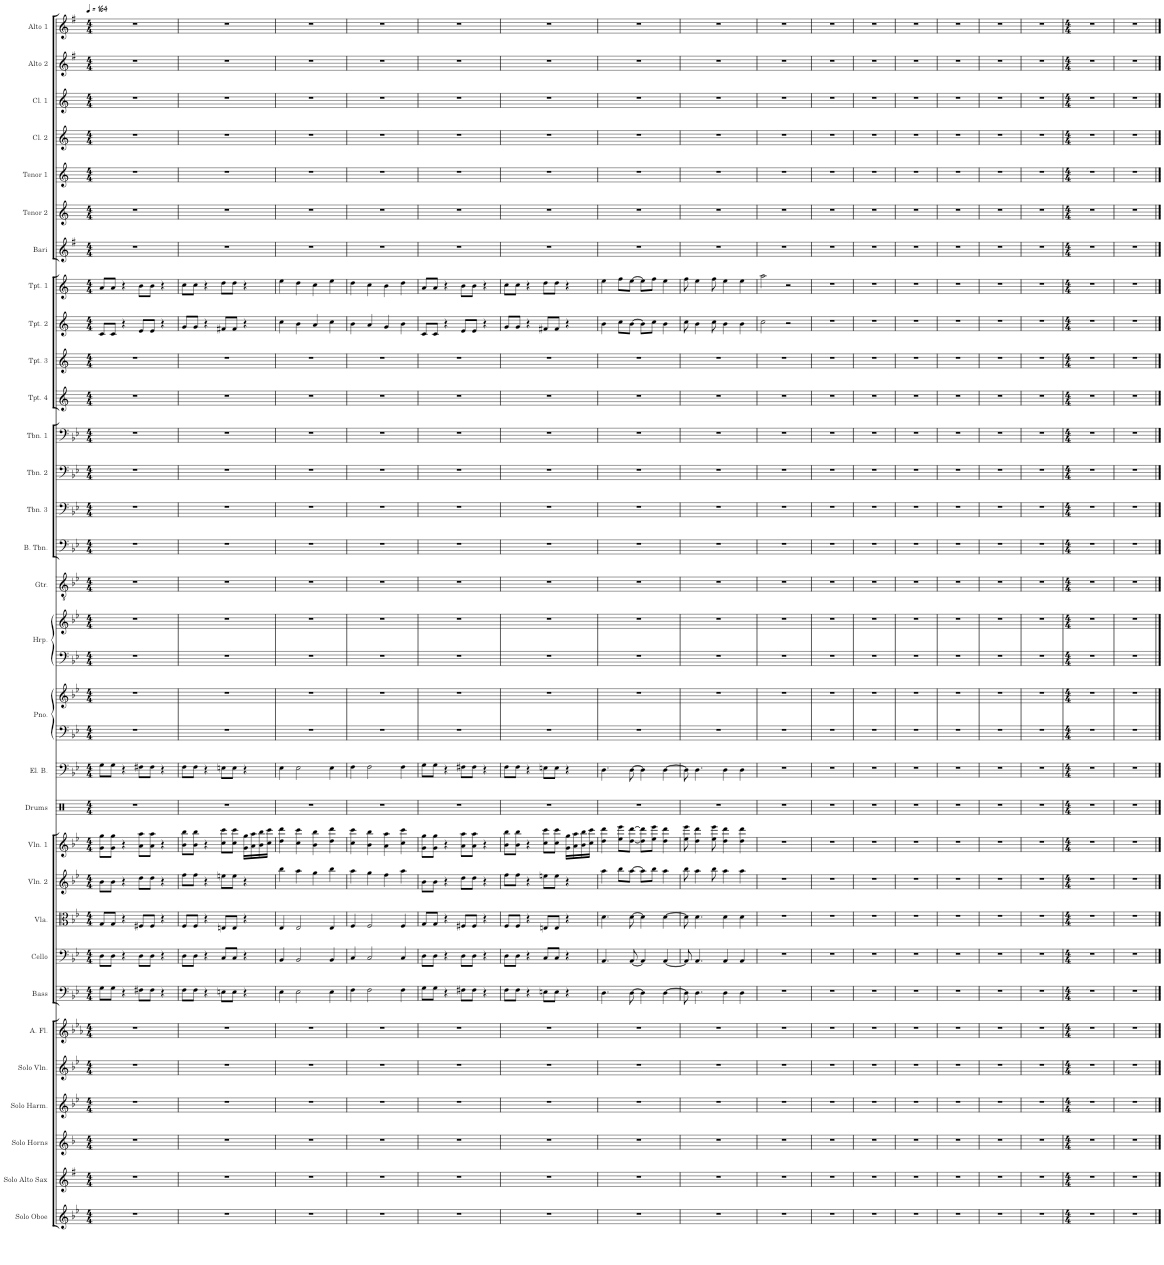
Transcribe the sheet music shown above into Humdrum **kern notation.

**kern	**kern	**kern	**kern	**kern	**kern	**kern	**kern	**kern	**kern	**kern	**kern	**kern	**kern	**kern	**kern	**kern	**kern	**kern	**kern	**kern	**kern	**kern	**kern	**kern	**kern	**kern	**kern	**kern	**kern	**kern	**kern	**kern
*part31	*part30	*part29	*part28	*part27	*part26	*part25	*part24	*part23	*part22	*part21	*part20	*part19	*part18	*part18	*part17	*part17	*part16	*part15	*part14	*part13	*part12	*part11	*part10	*part9	*part8	*part7	*part6	*part5	*part4	*part3	*part2	*part1
*staff33	*staff32	*staff31	*staff30	*staff29	*staff28	*staff27	*staff26	*staff25	*staff24	*staff23	*staff22	*staff21	*staff20	*staff19	*staff18	*staff17	*staff16	*staff15	*staff14	*staff13	*staff12	*staff11	*staff10	*staff9	*staff8	*staff7	*staff6	*staff5	*staff4	*staff3	*staff2	*staff1
*I"Solo Oboe (Therion)	*I"Solo Alto Saxophone (Alfyn)	*I"Solo F Horns (3) (Olberic)	*I"Solo Harmonica (Tressa)	*I"Solo Violin (Cyrus, Primrose)	*I"Solo Flute (Ophilia), Alto Flute (Therion)	*I"Bass	*I"Cello	*I"Viola	*I"Violin 2	*I"Violin 1	*I"Drums	*I"Electric Bass	*I"Piano (H'aanit)	*	*I"Harp (acc, Primrose)	*	*I"Guitar	*I"Bass Trombone	*I"Trombone 3	*I"Trombone 2	*I"Trombone 1	*I"Trumpet 4	*I"Trumpet 3	*I"Trumpet 2	*I"Trumpet 1	*I"Bari Sax	*I"Tenor Sax 2	*I"Tenor Sax 1	*I"Clarinet 2	*I"Clarinet 1	*I"Alto Sax 2	*I"Alto Sax 1
*I'Solo Oboe	*I'Solo Alto Sax	*I'Solo Horns	*I'Solo Harm.	*I'Solo Vln.	*I'Solo Flute	*I'Bass	*I'Cello	*I'Vla.	*I'Vln. 2	*I'Vln. 1	*I'Drums	*I'El. B.	*I'Pno.	*	*I'Hrp.	*	*I'Gtr.	*I'B. Tbn.	*I'Tbn. 3	*I'Tbn. 2	*I'Tbn. 1	*I'Tpt. 4	*I'Tpt. 3	*I'Tpt. 2	*I'Tpt. 1	*I'Bari	*I'Tenor 2	*I'Tenor 1	*I'Cl. 2	*I'Cl. 1	*I'Alto 2	*I'Alto 1
!!LO:PB:g=z
*clefG2	*clefG2	*clefG2	*clefG2	*clefG2	*clefG2	*clefF4	*clefF4	*clefC3	*clefG2	*clefG2	*clefX	*clefF4	*clefF4	*clefG2	*clefF4	*clefG2	*clefGv2	*clefF4	*clefF4	*clefF4	*clefF4	*clefG2	*clefG2	*clefG2	*clefG2	*clefG2	*clefG2	*clefG2	*clefG2	*clefG2	*clefG2	*clefG2
*	*Trd5c9	*Trd4c7	*	*	*Trd3c5	*Trd7c12	*	*	*	*	*	*Trd7c12	*	*	*	*	*	*	*	*	*	*Trd1c2	*Trd1c2	*Trd1c2	*Trd1c2	*Trd12c21	*Trd8c14	*Trd8c14	*Trd1c2	*Trd1c2	*Trd5c9	*Trd5c9
*k[b-e-]	*k[f#]	*k[b-]	*k[b-e-]	*k[b-e-]	*k[b-e-a-]	*k[b-e-]	*k[b-e-]	*k[b-e-]	*k[b-e-]	*k[b-e-]	*k[]	*k[b-e-]	*k[b-e-]	*k[b-e-]	*k[b-e-]	*k[b-e-]	*k[b-e-]	*k[b-e-]	*k[b-e-]	*k[b-e-]	*k[b-e-]	*k[]	*k[]	*k[]	*k[]	*k[f#]	*k[]	*k[]	*k[]	*k[]	*k[f#]	*k[f#]
*M4/4	*M4/4	*M4/4	*M4/4	*M4/4	*M4/4	*M4/4	*M4/4	*M4/4	*M4/4	*M4/4	*M4/4	*M4/4	*M4/4	*M4/4	*M4/4	*M4/4	*M4/4	*M4/4	*M4/4	*M4/4	*M4/4	*M4/4	*M4/4	*M4/4	*M4/4	*M4/4	*M4/4	*M4/4	*M4/4	*M4/4	*M4/4	*M4/4
*MM164	*MM164	*MM164	*MM164	*MM164	*MM164	*MM164	*MM164	*MM164	*MM164	*MM164	*MM164	*MM164	*MM164	*MM164	*MM164	*MM164	*MM164	*MM164	*MM164	*MM164	*MM164	*MM164	*MM164	*MM164	*MM164	*MM164	*MM164	*MM164	*MM164	*MM164	*MM164	*MM164
=340	=340	=340	=340	=340	=340	=340	=340	=340	=340	=340	=340	=340	=340	=340	=340	=340	=340	=340	=340	=340	=340	=340	=340	=340	=340	=340	=340	=340	=340	=340	=340	=340
1r	1r	1r	1r	1r	1r	8G\L	8D\L	8G/L	8b-\L	8g\ 8gg\L	1r	8G\L	1r	1r	1r	1r	1r	1r	1r	1r	1r	1r	1r	8c/L	8a/L	1r	1r	1r	1r	1r	1r	1r
.	.	.	.	.	.	8G\J	8D\J	8G/J	8b-\J	8g\ 8gg\J	.	8G\J	.	.	.	.	.	.	.	.	.	.	.	8c/J	8a/J	.	.	.	.	.	.	.
.	.	.	.	.	.	4r	4r	4r	4r	4r	.	4r	.	.	.	.	.	.	.	.	.	.	.	4r	4r	.	.	.	.	.	.	.
.	.	.	.	.	.	8F#X\L	8D\L	8F#X/L	8dd\L	8a\ 8aa\L	.	8F#X\L	.	.	.	.	.	.	.	.	.	.	.	8e/L	8b\L	.	.	.	.	.	.	.
.	.	.	.	.	.	8F#\J	8D\J	8F#/J	8dd\J	8a\ 8aa\J	.	8F#\J	.	.	.	.	.	.	.	.	.	.	.	8e/J	8b\J	.	.	.	.	.	.	.
.	.	.	.	.	.	4r	4r	4r	4r	4r	.	4r	.	.	.	.	.	.	.	.	.	.	.	4r	4r	.	.	.	.	.	.	.
=341	=341	=341	=341	=341	=341	=341	=341	=341	=341	=341	=341	=341	=341	=341	=341	=341	=341	=341	=341	=341	=341	=341	=341	=341	=341	=341	=341	=341	=341	=341	=341	=341
1r	1r	1r	1r	1r	1r	8F\L	8D\L	8F/L	8ff\L	8b-\ 8bb-\L	1r	8F\L	1r	1r	1r	1r	1r	1r	1r	1r	1r	1r	1r	8g/L	8cc\L	1r	1r	1r	1r	1r	1r	1r
.	.	.	.	.	.	8F\J	8D\J	8F/J	8ff\J	8b-\ 8bb-\J	.	8F\J	.	.	.	.	.	.	.	.	.	.	.	8g/J	8cc\J	.	.	.	.	.	.	.
.	.	.	.	.	.	4r	4r	4r	4r	4r	.	4r	.	.	.	.	.	.	.	.	.	.	.	4r	4r	.	.	.	.	.	.	.
.	.	.	.	.	.	8En\L	8C/L	8En/L	8een\L	8cc\ 8ccc\L	.	8En\L	.	.	.	.	.	.	.	.	.	.	.	8f#X/L	8dd\L	.	.	.	.	.	.	.
.	.	.	.	.	.	8E\J	8C/J	8E/J	8ee\J	8cc\ 8ccc\J	.	8E\J	.	.	.	.	.	.	.	.	.	.	.	8f#/J	8dd\J	.	.	.	.	.	.	.
.	.	.	.	.	.	4r	4r	4r	4r	16g\ 16gg\LL	.	4r	.	.	.	.	.	.	.	.	.	.	.	4r	4r	.	.	.	.	.	.	.
.	.	.	.	.	.	.	.	.	.	16a\ 16aa\	.	.	.	.	.	.	.	.	.	.	.	.	.	.	.	.	.	.	.	.	.	.
.	.	.	.	.	.	.	.	.	.	16b-\ 16bb-\	.	.	.	.	.	.	.	.	.	.	.	.	.	.	.	.	.	.	.	.	.	.
.	.	.	.	.	.	.	.	.	.	16cc\ 16ccc\JJ	.	.	.	.	.	.	.	.	.	.	.	.	.	.	.	.	.	.	.	.	.	.
=342	=342	=342	=342	=342	=342	=342	=342	=342	=342	=342	=342	=342	=342	=342	=342	=342	=342	=342	=342	=342	=342	=342	=342	=342	=342	=342	=342	=342	=342	=342	=342	=342
1r	1r	1r	1r	1r	1r	4E-\	4BB-/	4E-/	4bb-\	4dd\ 4ddd\	1r	4E-\	1r	1r	1r	1r	1r	1r	1r	1r	1r	1r	1r	4cc\	4ee\	1r	1r	1r	1r	1r	1r	1r
.	.	.	.	.	.	2E-\	2BB-/	2E-/	4aa\	4cc\ 4ccc\	.	2E-\	.	.	.	.	.	.	.	.	.	.	.	4b\	4dd\	.	.	.	.	.	.	.
.	.	.	.	.	.	.	.	.	4gg\	4b-\ 4bb-\	.	.	.	.	.	.	.	.	.	.	.	.	.	4a/	4cc\	.	.	.	.	.	.	.
.	.	.	.	.	.	4E-\	4BB-/	4E-/	4bb-\	4dd\ 4ddd\	.	4E-\	.	.	.	.	.	.	.	.	.	.	.	4cc\	4ee\	.	.	.	.	.	.	.
=343	=343	=343	=343	=343	=343	=343	=343	=343	=343	=343	=343	=343	=343	=343	=343	=343	=343	=343	=343	=343	=343	=343	=343	=343	=343	=343	=343	=343	=343	=343	=343	=343
1r	1r	1r	1r	1r	1r	4F\	4C/	4F/	4aa\	4cc\ 4ccc\	1r	4F\	1r	1r	1r	1r	1r	1r	1r	1r	1r	1r	1r	4b\	4dd\	1r	1r	1r	1r	1r	1r	1r
.	.	.	.	.	.	2F\	2C/	2F/	4gg\	4b-\ 4bb-\	.	2F\	.	.	.	.	.	.	.	.	.	.	.	4a/	4cc\	.	.	.	.	.	.	.
.	.	.	.	.	.	.	.	.	4ff\	4a\ 4aa\	.	.	.	.	.	.	.	.	.	.	.	.	.	4g/	4b\	.	.	.	.	.	.	.
.	.	.	.	.	.	4F\	4C/	4F/	4aa\	4cc\ 4ccc\	.	4F\	.	.	.	.	.	.	.	.	.	.	.	4b\	4dd\	.	.	.	.	.	.	.
=344	=344	=344	=344	=344	=344	=344	=344	=344	=344	=344	=344	=344	=344	=344	=344	=344	=344	=344	=344	=344	=344	=344	=344	=344	=344	=344	=344	=344	=344	=344	=344	=344
1r	1r	1r	1r	1r	1r	8G\L	8D\L	8G/L	8b-\L	8g\ 8gg\L	1r	8G\L	1r	1r	1r	1r	1r	1r	1r	1r	1r	1r	1r	8c/L	8a/L	1r	1r	1r	1r	1r	1r	1r
.	.	.	.	.	.	8G\J	8D\J	8G/J	8b-\J	8g\ 8gg\J	.	8G\J	.	.	.	.	.	.	.	.	.	.	.	8c/J	8a/J	.	.	.	.	.	.	.
.	.	.	.	.	.	4r	4r	4r	4r	4r	.	4r	.	.	.	.	.	.	.	.	.	.	.	4r	4r	.	.	.	.	.	.	.
.	.	.	.	.	.	8F#X\L	8D\L	8F#X/L	8dd\L	8a\ 8aa\L	.	8F#X\L	.	.	.	.	.	.	.	.	.	.	.	8e/L	8b\L	.	.	.	.	.	.	.
.	.	.	.	.	.	8F#\J	8D\J	8F#/J	8dd\J	8a\ 8aa\J	.	8F#\J	.	.	.	.	.	.	.	.	.	.	.	8e/J	8b\J	.	.	.	.	.	.	.
.	.	.	.	.	.	4r	4r	4r	4r	4r	.	4r	.	.	.	.	.	.	.	.	.	.	.	4r	4r	.	.	.	.	.	.	.
=345	=345	=345	=345	=345	=345	=345	=345	=345	=345	=345	=345	=345	=345	=345	=345	=345	=345	=345	=345	=345	=345	=345	=345	=345	=345	=345	=345	=345	=345	=345	=345	=345
1r	1r	1r	1r	1r	1r	8F\L	8D\L	8F/L	8ff\L	8b-\ 8bb-\L	1r	8F\L	1r	1r	1r	1r	1r	1r	1r	1r	1r	1r	1r	8g/L	8cc\L	1r	1r	1r	1r	1r	1r	1r
.	.	.	.	.	.	8F\J	8D\J	8F/J	8ff\J	8b-\ 8bb-\J	.	8F\J	.	.	.	.	.	.	.	.	.	.	.	8g/J	8cc\J	.	.	.	.	.	.	.
.	.	.	.	.	.	4r	4r	4r	4r	4r	.	4r	.	.	.	.	.	.	.	.	.	.	.	4r	4r	.	.	.	.	.	.	.
.	.	.	.	.	.	8En\L	8C/L	8En/L	8een\L	8cc\ 8ccc\L	.	8En\L	.	.	.	.	.	.	.	.	.	.	.	8f#X/L	8dd\L	.	.	.	.	.	.	.
.	.	.	.	.	.	8E\J	8C/J	8E/J	8ee\J	8cc\ 8ccc\J	.	8E\J	.	.	.	.	.	.	.	.	.	.	.	8f#/J	8dd\J	.	.	.	.	.	.	.
.	.	.	.	.	.	4r	4r	4r	4r	16g\ 16gg\LL	.	4r	.	.	.	.	.	.	.	.	.	.	.	4r	4r	.	.	.	.	.	.	.
.	.	.	.	.	.	.	.	.	.	16a\ 16aa\	.	.	.	.	.	.	.	.	.	.	.	.	.	.	.	.	.	.	.	.	.	.
.	.	.	.	.	.	.	.	.	.	16b-\ 16bb-\	.	.	.	.	.	.	.	.	.	.	.	.	.	.	.	.	.	.	.	.	.	.
.	.	.	.	.	.	.	.	.	.	16cc\ 16ccc\JJ	.	.	.	.	.	.	.	.	.	.	.	.	.	.	.	.	.	.	.	.	.	.
=346	=346	=346	=346	=346	=346	=346	=346	=346	=346	=346	=346	=346	=346	=346	=346	=346	=346	=346	=346	=346	=346	=346	=346	=346	=346	=346	=346	=346	=346	=346	=346	=346
1r	1r	1r	1r	1r	1r	4.D\	4.AA/	4.d\	4aa\	4dd\ 4ddd\	1r	4.D\	1r	1r	1r	1r	1r	1r	1r	1r	1r	1r	1r	4b\	4ee\	1r	1r	1r	1r	1r	1r	1r
.	.	.	.	.	.	.	.	.	8bb-\L	8ee-\ 8eee-\L	.	.	.	.	.	.	.	.	.	.	.	.	.	8cc\L	8ff\L	.	.	.	.	.	.	.
.	.	.	.	.	.	[8D\	[8AA/	[8d\	[8aa\J	[8dd\ [8ddd\J	.	[8D\	.	.	.	.	.	.	.	.	.	.	.	[8b\J	[8ee\J	.	.	.	.	.	.	.
.	.	.	.	.	.	4D\]	4AA/]	4d\]	8aa\L]	8dd\] 8ddd\]L	.	4D\]	.	.	.	.	.	.	.	.	.	.	.	8b\L]	8ee\L]	.	.	.	.	.	.	.
.	.	.	.	.	.	.	.	.	8bb-\J	8ee-\ 8eee-\J	.	.	.	.	.	.	.	.	.	.	.	.	.	8cc\J	8ff\J	.	.	.	.	.	.	.
.	.	.	.	.	.	[4D\	[4AA/	[4d\	4aa\	4dd\ 4ddd\	.	[4D\	.	.	.	.	.	.	.	.	.	.	.	4b\	4ee\	.	.	.	.	.	.	.
=347	=347	=347	=347	=347	=347	=347	=347	=347	=347	=347	=347	=347	=347	=347	=347	=347	=347	=347	=347	=347	=347	=347	=347	=347	=347	=347	=347	=347	=347	=347	=347	=347
1r	1r	1r	1r	1r	1r	8D\]	8AA/]	8d\]	8bb-\	8ee-\ 8eee-\	1r	8D\]	1r	1r	1r	1r	1r	1r	1r	1r	1r	1r	1r	8cc\	8ff\	1r	1r	1r	1r	1r	1r	1r
.	.	.	.	.	.	4.D\	4.AA/	4.d\	4aa\	4dd\ 4ddd\	.	4.D\	.	.	.	.	.	.	.	.	.	.	.	4b\	4ee\	.	.	.	.	.	.	.
.	.	.	.	.	.	.	.	.	8bb-\	8ee-\ 8eee-\	.	.	.	.	.	.	.	.	.	.	.	.	.	8cc\	8ff\	.	.	.	.	.	.	.
.	.	.	.	.	.	4D\	4AA/	4d\	4aa\	4dd\ 4ddd\	.	4D\	.	.	.	.	.	.	.	.	.	.	.	4b\	4ee\	.	.	.	.	.	.	.
.	.	.	.	.	.	4D\	4AA/	4d\	4aa\	4dd\ 4ddd\	.	4D\	.	.	.	.	.	.	.	.	.	.	.	4b\	4ee\	.	.	.	.	.	.	.
=348	=348	=348	=348	=348	=348	=348	=348	=348	=348	=348	=348	=348	=348	=348	=348	=348	=348	=348	=348	=348	=348	=348	=348	=348	=348	=348	=348	=348	=348	=348	=348	=348
1r	1r	1r	1r	1r	1r	1r	1r	1r	1r	1r	1r	1r	1r	1r	1r	1r	1r	1r	1r	1r	1r	1r	1r	2cc\	2aa\	1r	1r	1r	1r	1r	1r	1r
.	.	.	.	.	.	.	.	.	.	.	.	.	.	.	.	.	.	.	.	.	.	.	.	2r	2r	.	.	.	.	.	.	.
=349	=349	=349	=349	=349	=349	=349	=349	=349	=349	=349	=349	=349	=349	=349	=349	=349	=349	=349	=349	=349	=349	=349	=349	=349	=349	=349	=349	=349	=349	=349	=349	=349
1r	1r	1r	1r	1r	1r	1r	1r	1r	1r	1r	1r	1r	1r	1r	1r	1r	1r	1r	1r	1r	1r	1r	1r	1r	1r	1r	1r	1r	1r	1r	1r	1r
=350	=350	=350	=350	=350	=350	=350	=350	=350	=350	=350	=350	=350	=350	=350	=350	=350	=350	=350	=350	=350	=350	=350	=350	=350	=350	=350	=350	=350	=350	=350	=350	=350
1r	1r	1r	1r	1r	1r	1r	1r	1r	1r	1r	1r	1r	1r	1r	1r	1r	1r	1r	1r	1r	1r	1r	1r	1r	1r	1r	1r	1r	1r	1r	1r	1r
=351	=351	=351	=351	=351	=351	=351	=351	=351	=351	=351	=351	=351	=351	=351	=351	=351	=351	=351	=351	=351	=351	=351	=351	=351	=351	=351	=351	=351	=351	=351	=351	=351
1r	1r	1r	1r	1r	1r	1r	1r	1r	1r	1r	1r	1r	1r	1r	1r	1r	1r	1r	1r	1r	1r	1r	1r	1r	1r	1r	1r	1r	1r	1r	1r	1r
=352	=352	=352	=352	=352	=352	=352	=352	=352	=352	=352	=352	=352	=352	=352	=352	=352	=352	=352	=352	=352	=352	=352	=352	=352	=352	=352	=352	=352	=352	=352	=352	=352
1r	1r	1r	1r	1r	1r	1r	1r	1r	1r	1r	1r	1r	1r	1r	1r	1r	1r	1r	1r	1r	1r	1r	1r	1r	1r	1r	1r	1r	1r	1r	1r	1r
=353	=353	=353	=353	=353	=353	=353	=353	=353	=353	=353	=353	=353	=353	=353	=353	=353	=353	=353	=353	=353	=353	=353	=353	=353	=353	=353	=353	=353	=353	=353	=353	=353
1r	1r	1r	1r	1r	1r	1r	1r	1r	1r	1r	1r	1r	1r	1r	1r	1r	1r	1r	1r	1r	1r	1r	1r	1r	1r	1r	1r	1r	1r	1r	1r	1r
=354	=354	=354	=354	=354	=354	=354	=354	=354	=354	=354	=354	=354	=354	=354	=354	=354	=354	=354	=354	=354	=354	=354	=354	=354	=354	=354	=354	=354	=354	=354	=354	=354
1r	1r	1r	1r	1r	1r	1r	1r	1r	1r	1r	1r	1r	1r	1r	1r	1r	1r	1r	1r	1r	1r	1r	1r	1r	1r	1r	1r	1r	1r	1r	1r	1r
=355	=355	=355	=355	=355	=355	=355	=355	=355	=355	=355	=355	=355	=355	=355	=355	=355	=355	=355	=355	=355	=355	=355	=355	=355	=355	=355	=355	=355	=355	=355	=355	=355
*M4/4	*M4/4	*M4/4	*M4/4	*M4/4	*M4/4	*M4/4	*M4/4	*M4/4	*M4/4	*M4/4	*M4/4	*M4/4	*M4/4	*M4/4	*M4/4	*M4/4	*M4/4	*M4/4	*M4/4	*M4/4	*M4/4	*M4/4	*M4/4	*M4/4	*M4/4	*M4/4	*M4/4	*M4/4	*M4/4	*M4/4	*M4/4	*M4/4
1r	1r	1r	1r	1r	1r	1r	1r	1r	1r	1r	1r	1r	1r	1r	1r	1r	1r	1r	1r	1r	1r	1r	1r	1r	1r	1r	1r	1r	1r	1r	1r	1r
=356	=356	=356	=356	=356	=356	=356	=356	=356	=356	=356	=356	=356	=356	=356	=356	=356	=356	=356	=356	=356	=356	=356	=356	=356	=356	=356	=356	=356	=356	=356	=356	=356
1r	1r	1r	1r	1r	1r	1r	1r	1r	1r	1r	1r	1r	1r	1r	1r	1r	1r	1r	1r	1r	1r	1r	1r	1r	1r	1r	1r	1r	1r	1r	1r	1r
==	==	==	==	==	==	==	==	==	==	==	==	==	==	==	==	==	==	==	==	==	==	==	==	==	==	==	==	==	==	==	==	==
*-	*-	*-	*-	*-	*-	*-	*-	*-	*-	*-	*-	*-	*-	*-	*-	*-	*-	*-	*-	*-	*-	*-	*-	*-	*-	*-	*-	*-	*-	*-	*-	*-
